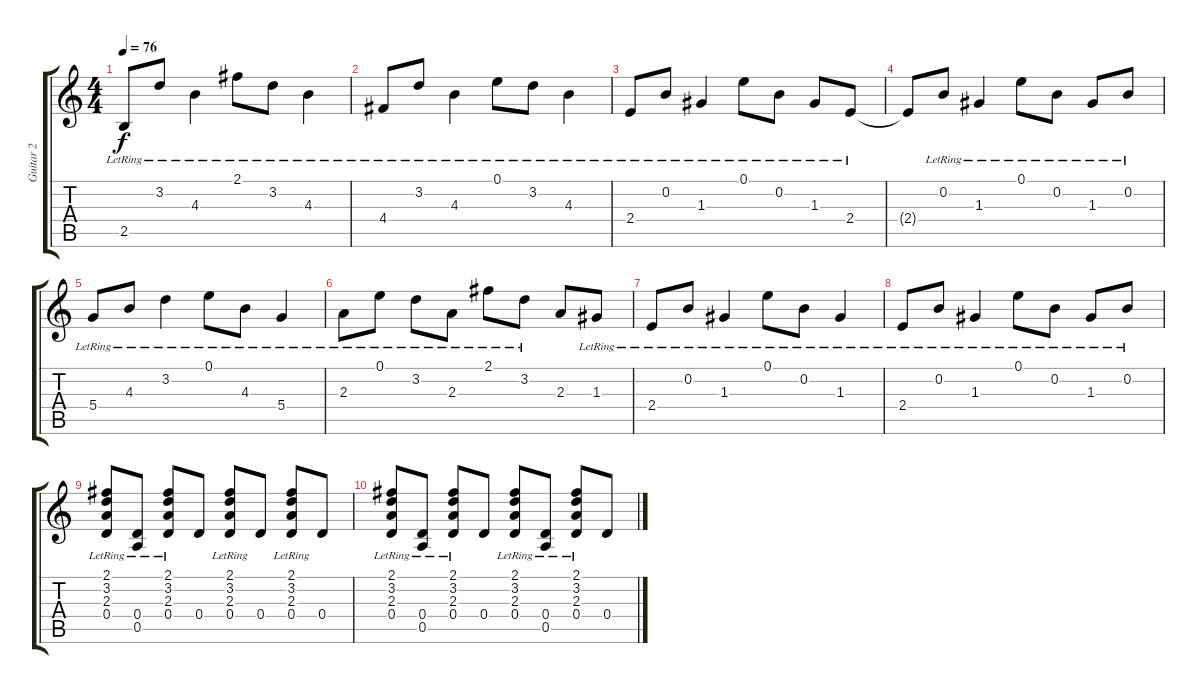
\track ("Guitar 2" "Guitar 2") {instrument electricguitarclean}
\staff {score tabs}
\tuning (E4 B3 G3 D3 A2 D2) {hide}
\ts (4 4)
\tempo 76
\clef g2
\ks c
2.5{lr}.8{dy f} 3.2{lr}.8 4.3{lr}.4 2.1{lr}.8 3.2{lr}.8 4.3{lr}.4 |
4.4{lr}.8 3.2{lr}.8 4.3{lr}.4 0.1{lr}.8 3.2{lr}.8 4.3{lr}.4 |
2.4{lr}.8 0.2{lr}.8 1.3{lr}.4 0.1{lr}.8 0.2{lr}.8 1.3{lr}.8 2.4{lr}.8 |
2.4{t}.8 0.2{lr}.8 1.3{lr}.4 0.1{lr}.8 0.2{lr}.8 1.3{lr}.8 0.2{lr}.8 |
5.4{lr}.8 4.3{lr}.8 3.2{lr}.4 0.1{lr}.8 4.3{lr}.8 5.4{lr}.4 |
2.3{lr}.8 0.1{lr}.8 3.2{lr}.8 2.3{lr}.8 2.1{lr}.8 3.2{lr}.8 2.3.8 1.3{lr}.8 |
2.4{lr}.8 0.2{lr}.8 1.3{lr}.4 0.1{lr}.8 0.2{lr}.8 1.3{lr}.4 |
2.4{lr}.8 0.2{lr}.8 1.3{lr}.4 0.1{lr}.8 0.2{lr}.8 1.3{lr}.8 0.2{lr}.8 |
(2.1{lr} 3.2{lr} 2.3{lr} 0.4).8 (0.4 0.5{lr}).8 (2.1{lr} 3.2{lr} 2.3{lr} 0.4).8 0.4.8 (2.1{lr} 3.2{lr} 2.3{lr} 0.4).8 0.4.8 (2.1{lr} 3.2{lr} 2.3{lr} 0.4).8 0.4.8 |
(2.1{lr} 3.2{lr} 2.3{lr} 0.4).8 (0.4 0.5{lr}).8 (2.1{lr} 3.2{lr} 2.3{lr} 0.4).8 0.4.8 (2.1{lr} 3.2{lr} 2.3{lr} 0.4).8 (0.4 0.5{lr}).8 (2.1{lr} 3.2{lr} 2.3{lr} 0.4).8 0.4.8
